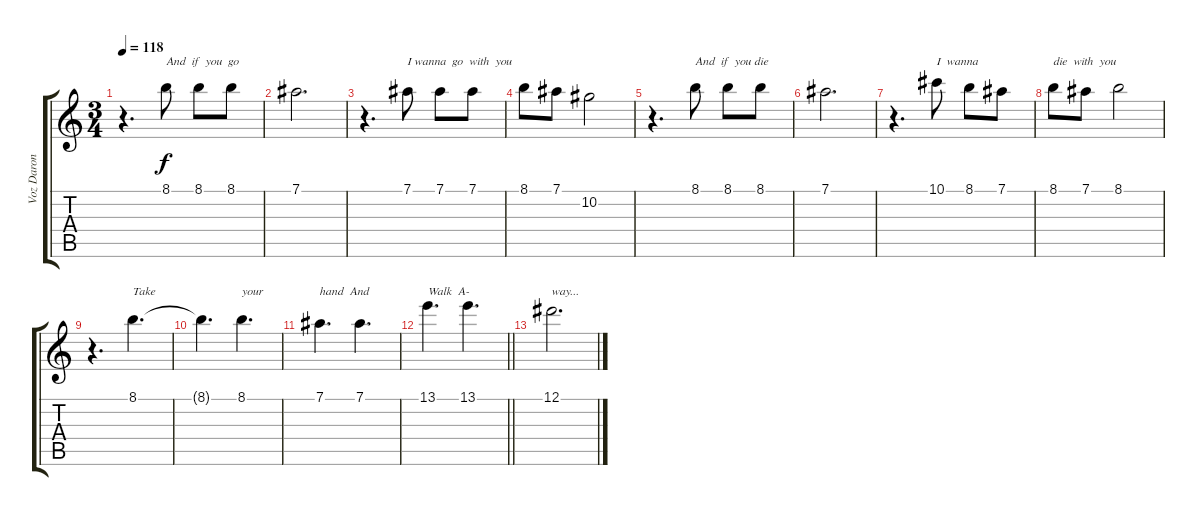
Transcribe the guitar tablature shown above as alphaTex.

\track ("Voz Daron" "Voz Daron") {instrument acousticguitarsteel}
\staff {score tabs}
\tuning (Eb4 Bb3 Gb3 Db3 Ab2 Db2) {hide}
\ts (3 4)
\tempo 118
\clef g2
\ks c
r.4{d dy f} 8.1.8{txt "And  if  you  go"} 8.1.8 8.1.8 |
7.1.2{d} |
r.4{d} 7.1.8{txt "I wanna  go  with  you"} 7.1.8 7.1.8 |
8.1.8 7.1.8 10.2.2 |
r.4{d} 8.1.8{txt "And  if  you die"} 8.1.8 8.1.8 |
7.1.2{d} |
r.4{d} 10.1.8{txt "I  wanna"} 8.1.8 7.1.8 |
8.1.8{txt "die  with  you"} 7.1.8 8.1.2 |
r.4{d} 8.1.4{d txt "Take"} |
8.1{t}.4{d} 8.1.4{d txt "your"} |
7.1.4{d txt "hand  And"} 7.1.4{d} |
\barLineRight lightlight
13.1.4{d txt "Walk  A-"} 13.1.4{d} |
12.1.2{d txt "way..." volume 10}
